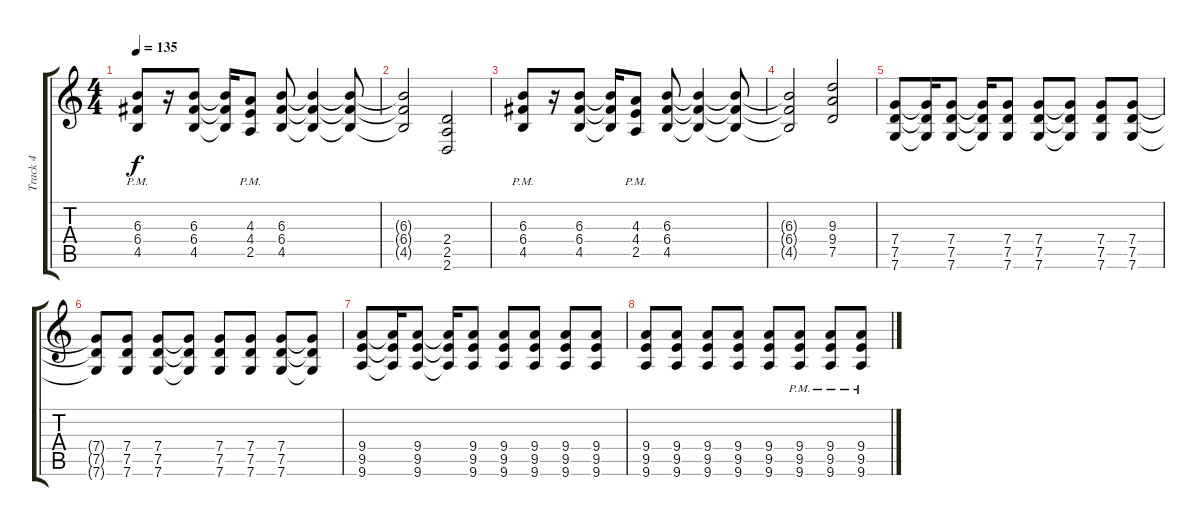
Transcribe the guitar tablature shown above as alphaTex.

\track ("Track 4" "Track 4") {instrument distortionguitar}
\staff {score tabs}
\tuning (D4 A3 F3 C3 G2 C2) {hide}
\ts (4 4)
\tempo 135
\clef g2
\ks c
(6.3{pm} 6.4{pm} 4.5{pm}).8{dy f} r.16 (6.3 6.4 4.5).8 (6.3{t} 6.4{t} 4.5{t}).16 (4.3{pm} 4.4{pm} 2.5{pm}).8 (6.3 6.4 4.5).8 (6.3{t} 6.4{t} 4.5{t}).4 (6.3{t} 6.4{t} 4.5{t}).8 |
(6.3{t} 6.4{t} 4.5{t}).2 (2.4 2.5 2.6).2 |
(6.3{pm} 6.4{pm} 4.5{pm}).8 r.16 (6.3 6.4 4.5).8 (6.3{t} 6.4{t} 4.5{t}).16 (4.3{pm} 4.4{pm} 2.5{pm}).8 (6.3 6.4 4.5).8 (6.3{t} 6.4{t} 4.5{t}).4 (6.3{t} 6.4{t} 4.5{t}).8 |
(6.3{t} 6.4{t} 4.5{t}).2 (9.3 9.4 7.5).2 |
(7.4 7.5 7.6).8 (7.4{t} 7.5{t} 7.6{t}).16 (7.4 7.5 7.6).8 (7.4{t} 7.5{t} 7.6{t}).16 (7.4 7.5 7.6).8 (7.4 7.5 7.6).8 (7.4{t} 7.5{t} 7.6{t}).8 (7.4 7.5 7.6).8 (7.4 7.5 7.6).8 |
(7.4{t} 7.5{t} 7.6{t}).8 (7.4 7.5 7.6).8 (7.4 7.5 7.6).8 (7.4{t} 7.5{t} 7.6{t}).8 (7.4 7.5 7.6).8 (7.4 7.5 7.6).8 (7.4 7.5 7.6).8 (7.4{t} 7.5{t} 7.6{t}).8 |
(9.4 9.5 9.6).8 (9.4{t} 9.5{t} 9.6{t}).16 (9.4 9.5 9.6).8 (9.4{t} 9.5{t} 9.6{t}).16 (9.4 9.5 9.6).8 (9.4 9.5 9.6).8 (9.4 9.5 9.6).8 (9.4 9.5 9.6).8 (9.4 9.5 9.6).8 |
(9.4 9.5 9.6).8 (9.4 9.5 9.6).8 (9.4 9.5 9.6).8 (9.4 9.5 9.6).8 (9.4 9.5 9.6).8 (9.4{pm} 9.5{pm} 9.6{pm}).8 (9.4{pm} 9.5{pm} 9.6{pm}).8 (9.4{pm} 9.5{pm} 9.6{pm}).8
